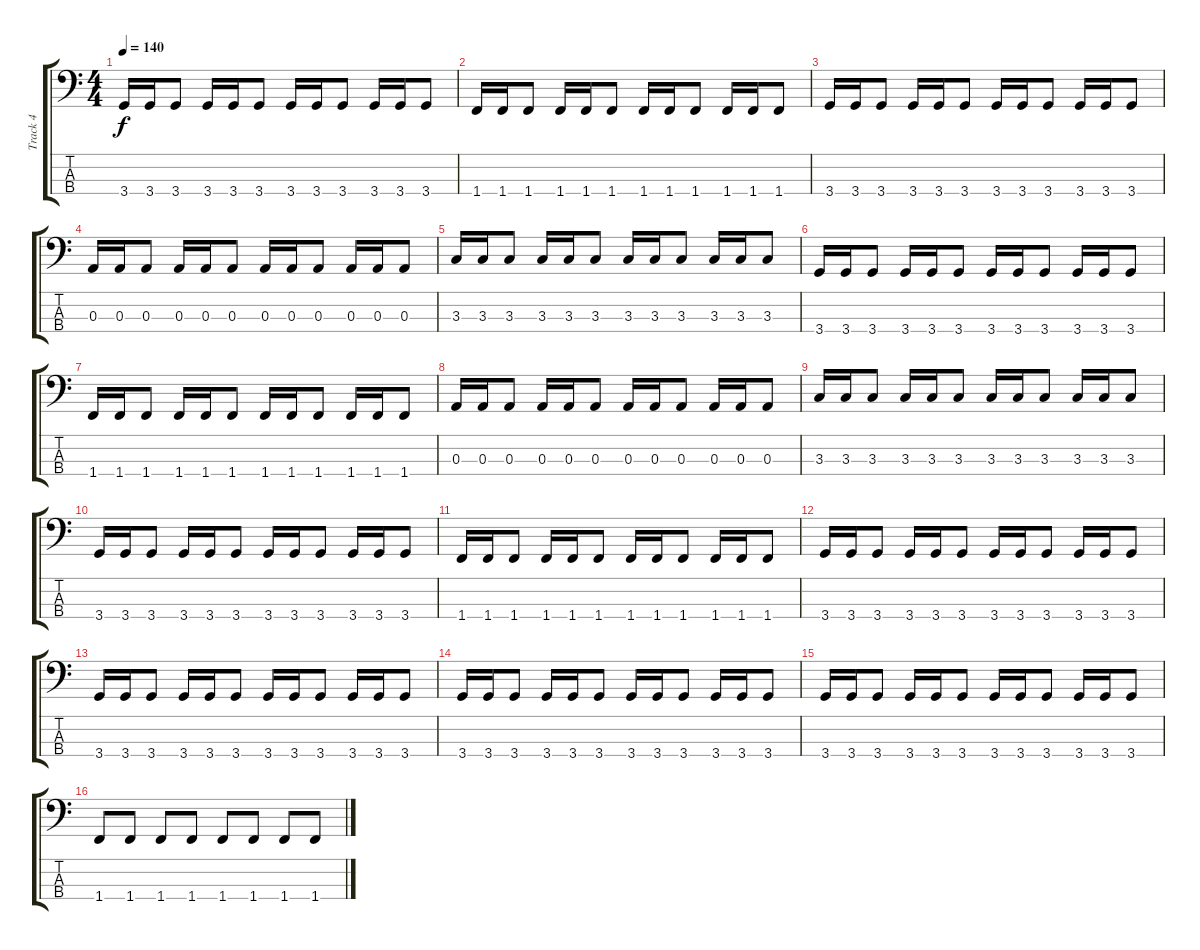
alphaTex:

\track ("Track 4" "Track 4") {instrument electricbassfinger}
\staff {score tabs}
\tuning (G2 D2 A1 E1) {hide}
\ts (4 4)
\tempo 140
\clef f4
\ks c
3.4.16{dy f} 3.4.16 3.4.8 3.4.16 3.4.16 3.4.8 3.4.16 3.4.16 3.4.8 3.4.16 3.4.16 3.4.8 |
1.4.16 1.4.16 1.4.8 1.4.16 1.4.16 1.4.8 1.4.16 1.4.16 1.4.8 1.4.16 1.4.16 1.4.8 |
3.4.16 3.4.16 3.4.8 3.4.16 3.4.16 3.4.8 3.4.16 3.4.16 3.4.8 3.4.16 3.4.16 3.4.8 |
0.3.16 0.3.16 0.3.8 0.3.16 0.3.16 0.3.8 0.3.16 0.3.16 0.3.8 0.3.16 0.3.16 0.3.8 |
3.3.16 3.3.16 3.3.8 3.3.16 3.3.16 3.3.8 3.3.16 3.3.16 3.3.8 3.3.16 3.3.16 3.3.8 |
3.4.16 3.4.16 3.4.8 3.4.16 3.4.16 3.4.8 3.4.16 3.4.16 3.4.8 3.4.16 3.4.16 3.4.8 |
1.4.16 1.4.16 1.4.8 1.4.16 1.4.16 1.4.8 1.4.16 1.4.16 1.4.8 1.4.16 1.4.16 1.4.8 |
0.3.16 0.3.16 0.3.8 0.3.16 0.3.16 0.3.8 0.3.16 0.3.16 0.3.8 0.3.16 0.3.16 0.3.8 |
3.3.16 3.3.16 3.3.8 3.3.16 3.3.16 3.3.8 3.3.16 3.3.16 3.3.8 3.3.16 3.3.16 3.3.8 |
3.4.16 3.4.16 3.4.8 3.4.16 3.4.16 3.4.8 3.4.16 3.4.16 3.4.8 3.4.16 3.4.16 3.4.8 |
1.4.16 1.4.16 1.4.8 1.4.16 1.4.16 1.4.8 1.4.16 1.4.16 1.4.8 1.4.16 1.4.16 1.4.8 |
3.4.16 3.4.16 3.4.8 3.4.16 3.4.16 3.4.8 3.4.16 3.4.16 3.4.8 3.4.16 3.4.16 3.4.8 |
3.4.16 3.4.16 3.4.8 3.4.16 3.4.16 3.4.8 3.4.16 3.4.16 3.4.8 3.4.16 3.4.16 3.4.8 |
3.4.16 3.4.16 3.4.8 3.4.16 3.4.16 3.4.8 3.4.16 3.4.16 3.4.8 3.4.16 3.4.16 3.4.8 |
3.4.16 3.4.16 3.4.8 3.4.16 3.4.16 3.4.8 3.4.16 3.4.16 3.4.8 3.4.16 3.4.16 3.4.8 |
1.4.8 1.4.8 1.4.8 1.4.8 1.4.8 1.4.8 1.4.8 1.4.8
